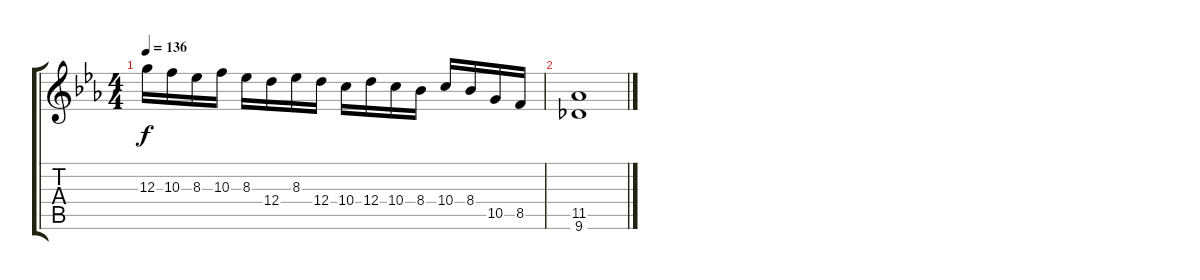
\track "" {instrument overdrivenguitar}
\staff {score tabs}
\tuning (E4 B3 G3 D3 A2 E2) {hide}
\ts (4 4)
\tempo 136
\clef g2
\ks cminor
12.3.16{dy f} 10.3.16 8.3.16 10.3.16 8.3.16 12.4.16 8.3.16 12.4.16 10.4.16 12.4.16 10.4.16 8.4.16 10.4.16 8.4.16 10.5.16 8.5.16 |
(11.5 9.6).1
